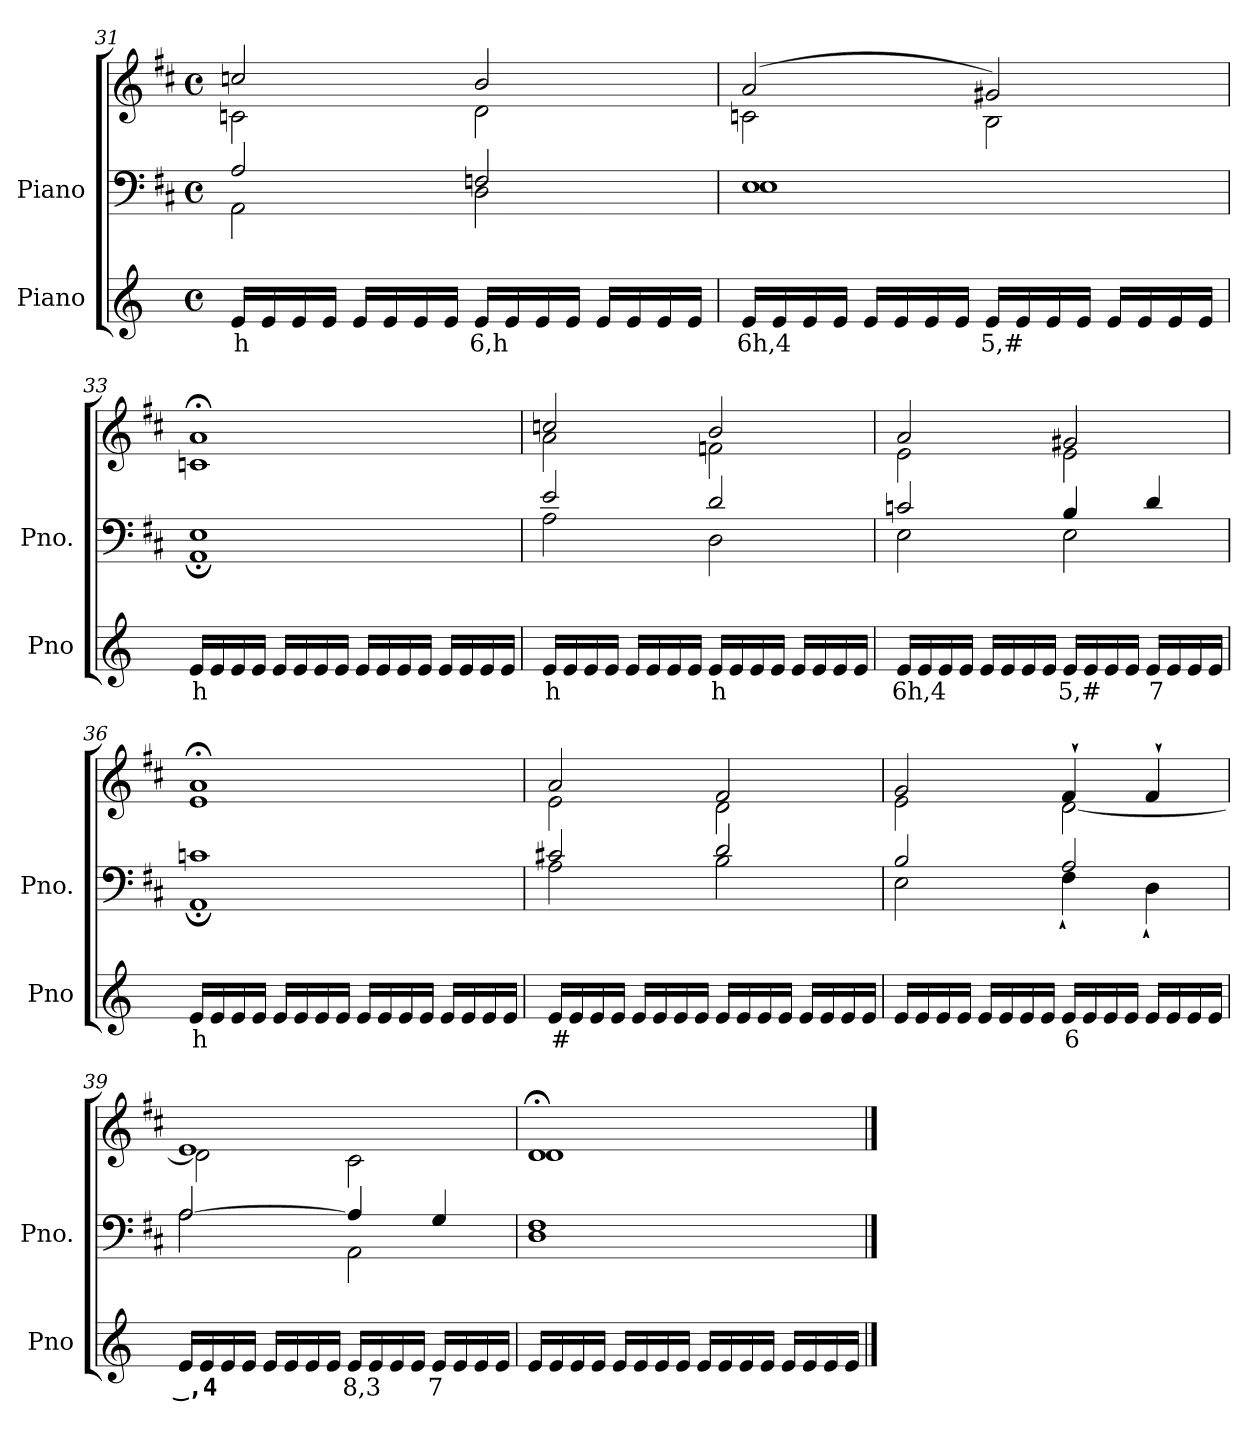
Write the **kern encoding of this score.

**kern	**text	**kern	**kern
*part2	*part2	*part1	*part1
*staff3	*staff3	*staff2	*staff1
*I"Piano	*	*I"Piano	*
*I'Pno	*	*I'Pno.	*
*clefG2	*	*clefF4	*clefG2
*k[]	*	*k[f#c#]	*k[f#c#]
*M4/4	*	*M4/4	*M4/4
*met(c)	*	*met(c)	*met(c)
=31	=31	=31	=31
!	!LO:LY:b	!	!
*	*	*^	*^
16e/LL	h	2A/	2AA\	2ccn/	2cn\
16e/	.	.	.	.	.
16e/	.	.	.	.	.
16e/JJ	.	.	.	.	.
16e/LL	.	.	.	.	.
16e/	.	.	.	.	.
16e/	.	.	.	.	.
16e/JJ	.	.	.	.	.
!	!LO:LY:b	!	!	!	!
16e/LL	6,h	2Fn/	2D\	2b/	2d\
16e/	.	.	.	.	.
16e/	.	.	.	.	.
16e/JJ	.	.	.	.	.
16e/LL	.	.	.	.	.
16e/	.	.	.	.	.
16e/	.	.	.	.	.
16e/JJ	.	.	.	.	.
=32	=32	=32	=32	=32	=32
!	!LO:LY:b	!	!	!	!
16e/LL	6h,4	1E	1E	(>2a/	2cn\
16e/	.	.	.	.	.
16e/	.	.	.	.	.
16e/JJ	.	.	.	.	.
16e/LL	.	.	.	.	.
16e/	.	.	.	.	.
16e/	.	.	.	.	.
16e/JJ	.	.	.	.	.
!	!LO:LY:b	!	!	!	!
16e/LL	5,#	.	.	2g#X/)	2B\
16e/	.	.	.	.	.
16e/	.	.	.	.	.
16e/JJ	.	.	.	.	.
16e/LL	.	.	.	.	.
16e/	.	.	.	.	.
16e/	.	.	.	.	.
16e/JJ	.	.	.	.	.
=33	=33	=33	=33	=33	=33
!	!LO:LY:b	!	!	!	!
16e/LL	h	1E	1AA;	1a;<	1cn
16e/	.	.	.	.	.
16e/	.	.	.	.	.
16e/JJ	.	.	.	.	.
16e/LL	.	.	.	.	.
16e/	.	.	.	.	.
16e/	.	.	.	.	.
16e/JJ	.	.	.	.	.
16e/LL	.	.	.	.	.
16e/	.	.	.	.	.
16e/	.	.	.	.	.
16e/JJ	.	.	.	.	.
16e/LL	.	.	.	.	.
16e/	.	.	.	.	.
16e/	.	.	.	.	.
16e/JJ	.	.	.	.	.
=34	=34	=34	=34	=34	=34
!	!LO:LY:b	!	!	!	!
16e/LL	h	2e/	2A\	2ccn/	2a\
16e/	.	.	.	.	.
16e/	.	.	.	.	.
16e/JJ	.	.	.	.	.
16e/LL	.	.	.	.	.
16e/	.	.	.	.	.
16e/	.	.	.	.	.
16e/JJ	.	.	.	.	.
!	!LO:LY:b	!	!	!	!
16e/LL	h	2d/	2D\	2b/	2fn\
16e/	.	.	.	.	.
16e/	.	.	.	.	.
16e/JJ	.	.	.	.	.
16e/LL	.	.	.	.	.
16e/	.	.	.	.	.
16e/	.	.	.	.	.
16e/JJ	.	.	.	.	.
=35	=35	=35	=35	=35	=35
!	!LO:LY:b	!	!	!	!
16e/LL	6h,4	2cn/	2E\	2a/	2e\
16e/	.	.	.	.	.
16e/	.	.	.	.	.
16e/JJ	.	.	.	.	.
16e/LL	.	.	.	.	.
16e/	.	.	.	.	.
16e/	.	.	.	.	.
16e/JJ	.	.	.	.	.
!	!LO:LY:b	!	!	!	!
16e/LL	5,#	4B/	2E\	2g#X/	2e\
16e/	.	.	.	.	.
16e/	.	.	.	.	.
16e/JJ	.	.	.	.	.
!	!LO:LY:b	!	!	!	!
16e/LL	7	4d/	.	.	.
16e/	.	.	.	.	.
16e/	.	.	.	.	.
16e/JJ	.	.	.	.	.
=36	=36	=36	=36	=36	=36
!	!LO:LY:b	!	!	!	!
16e/LL	h	1cn	1AA;	1a;<	1e
16e/	.	.	.	.	.
16e/	.	.	.	.	.
16e/JJ	.	.	.	.	.
16e/LL	.	.	.	.	.
16e/	.	.	.	.	.
16e/	.	.	.	.	.
16e/JJ	.	.	.	.	.
16e/LL	.	.	.	.	.
16e/	.	.	.	.	.
16e/	.	.	.	.	.
16e/JJ	.	.	.	.	.
16e/LL	.	.	.	.	.
16e/	.	.	.	.	.
16e/	.	.	.	.	.
16e/JJ	.	.	.	.	.
=37	=37	=37	=37	=37	=37
!	!LO:LY:b	!	!	!	!
16e/LL	#	2c#X/	2A\	2a/	2e\
16e/	.	.	.	.	.
16e/	.	.	.	.	.
16e/JJ	.	.	.	.	.
16e/LL	.	.	.	.	.
16e/	.	.	.	.	.
16e/	.	.	.	.	.
16e/JJ	.	.	.	.	.
16e/LL	.	2d/	2B\	2f#/	2d\
16e/	.	.	.	.	.
16e/	.	.	.	.	.
16e/JJ	.	.	.	.	.
16e/LL	.	.	.	.	.
16e/	.	.	.	.	.
16e/	.	.	.	.	.
16e/JJ	.	.	.	.	.
=38	=38	=38	=38	=38	=38
16e/LL	.	2B/	2E\	2g/	2e\
16e/	.	.	.	.	.
16e/	.	.	.	.	.
16e/JJ	.	.	.	.	.
16e/LL	.	.	.	.	.
16e/	.	.	.	.	.
16e/	.	.	.	.	.
16e/JJ	.	.	.	.	.
!	!LO:LY:b	!	!	!	!
16e/LL	6	2A/	4F#`\	4f#`/	[2d\
16e/	.	.	.	.	.
16e/	.	.	.	.	.
16e/JJ	.	.	.	.	.
16e/LL	.	.	4D`\	4f#`/	.
16e/	.	.	.	.	.
16e/	.	.	.	.	.
16e/JJ	.	.	.	.	.
=39	=39	=39	=39	=39	=39
!	!LO:LY:b	!	!	!	!
16e/LL	_,4	[2A/	2A\	1e	2d\]
16e/	.	.	.	.	.
16e/	.	.	.	.	.
16e/JJ	.	.	.	.	.
16e/LL	.	.	.	.	.
16e/	.	.	.	.	.
16e/	.	.	.	.	.
16e/JJ	.	.	.	.	.
!	!LO:LY:b	!	!	!	!
16e/LL	8,3	4A/]	2AA\	.	2c#\
16e/	.	.	.	.	.
16e/	.	.	.	.	.
16e/JJ	.	.	.	.	.
!	!LO:LY:b	!	!	!	!
16e/LL	7	4G/	.	.	.
16e/	.	.	.	.	.
16e/	.	.	.	.	.
16e/JJ	.	.	.	.	.
=40	=40	=40	=40	=40	=40
16e/LL	.	1F#	1D	1d;<	1d
16e/	.	.	.	.	.
16e/	.	.	.	.	.
16e/JJ	.	.	.	.	.
16e/LL	.	.	.	.	.
16e/	.	.	.	.	.
16e/	.	.	.	.	.
16e/JJ	.	.	.	.	.
16e/LL	.	.	.	.	.
16e/	.	.	.	.	.
16e/	.	.	.	.	.
16e/JJ	.	.	.	.	.
16e/LL	.	.	.	.	.
16e/	.	.	.	.	.
16e/	.	.	.	.	.
16e/JJ	.	.	.	.	.
*	*	*v	*v	*	*
*	*	*	*v	*v
==	==	==	==
*-	*-	*-	*-
